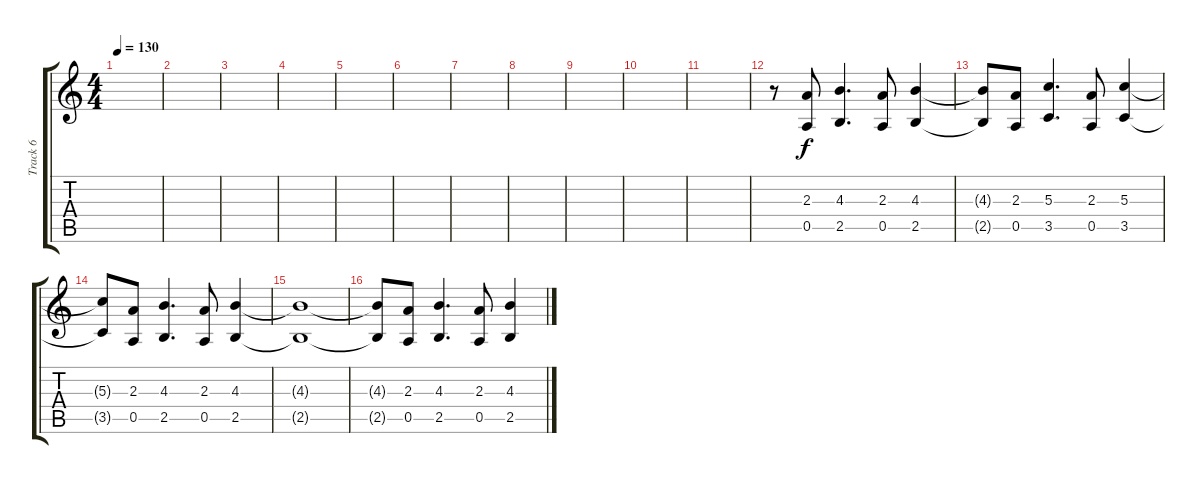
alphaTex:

\track ("Track 6" "Track 6") {instrument distortionguitar}
\staff {score tabs}
\tuning (E4 B3 G3 D3 A2 E2) {hide}
\ts (4 4)
\tempo 130
\clef g2
\ks c
|
|
|
|
|
|
|
|
|
|
|
r.8 (2.3 0.5).8 (4.3 2.5).4{d} (2.3 0.5).8 (4.3 2.5).4 |
(4.3{t} 2.5{t}).8 (2.3 0.5).8 (5.3 3.5).4{d} (2.3 0.5).8 (5.3 3.5).4 |
(5.3{t} 3.5{t}).8 (2.3 0.5).8 (4.3 2.5).4{d} (2.3 0.5).8 (4.3 2.5).4 |
(4.3{t} 2.5{t}).1 |
(4.3{t} 2.5{t}).8 (2.3 0.5).8 (4.3 2.5).4{d} (2.3 0.5).8 (4.3 2.5).4
